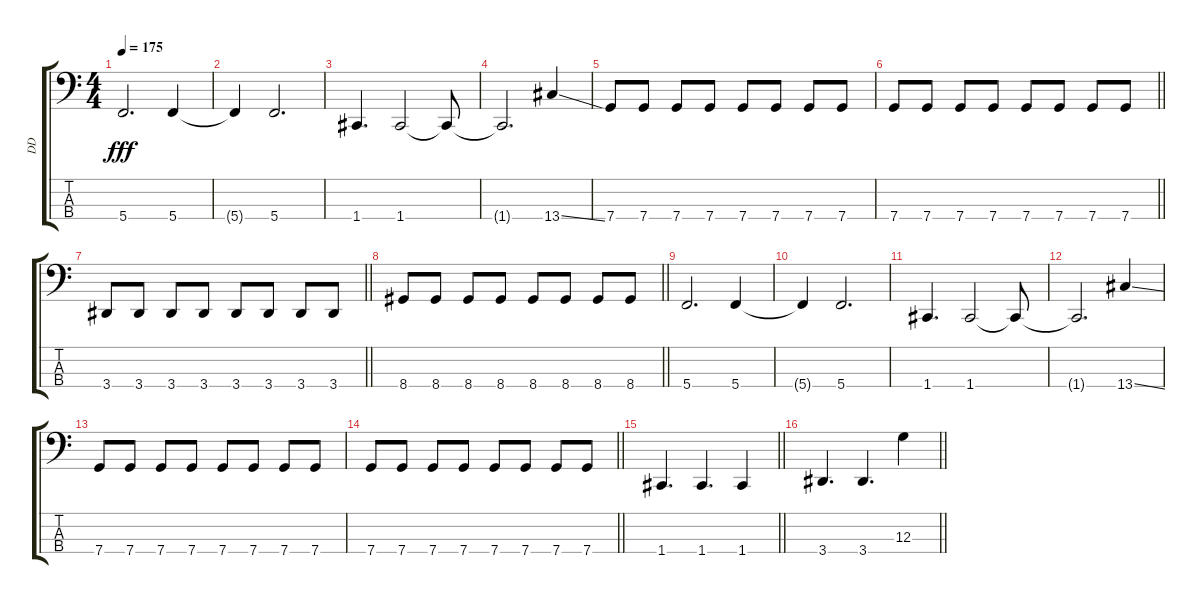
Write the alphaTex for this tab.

\track ("DD" "DD") {instrument electricbassfinger}
\staff {score tabs}
\tuning (F2 C2 G1 C1) {hide}
\ts (4 4)
\section ("" "")
\tempo 175
\clef f4
\ks c
5.4.2{d dy fff} 5.4.4 |
5.4{t}.4 5.4.2{d} |
1.4.4{d} 1.4.2 1.4{t}.8 |
1.4{t}.2{d} 13.4{ss}.4 |
7.4.8 7.4.8 7.4.8 7.4.8 7.4.8 7.4.8 7.4.8 7.4.8 |
\barLineRight lightlight
7.4.8 7.4.8 7.4.8 7.4.8 7.4.8 7.4.8 7.4.8 7.4.8 |
\barLineRight lightlight
3.4.8 3.4.8 3.4.8 3.4.8 3.4.8 3.4.8 3.4.8 3.4.8 |
\barLineRight lightlight
8.4.8 8.4.8 8.4.8 8.4.8 8.4.8 8.4.8 8.4.8 8.4.8 |
\section ("" "")
5.4.2{d} 5.4.4 |
5.4{t}.4 5.4.2{d} |
1.4.4{d} 1.4.2 1.4{t}.8 |
1.4{t}.2{d} 13.4{ss}.4 |
7.4.8 7.4.8 7.4.8 7.4.8 7.4.8 7.4.8 7.4.8 7.4.8 |
\barLineRight lightlight
7.4.8 7.4.8 7.4.8 7.4.8 7.4.8 7.4.8 7.4.8 7.4.8 |
\section ("" "")
\barLineRight lightlight
1.4.4{d} 1.4.4{d} 1.4.4 |
\barLineRight lightlight
3.4.4{d} 3.4.4{d} 12.3{ss}.4
